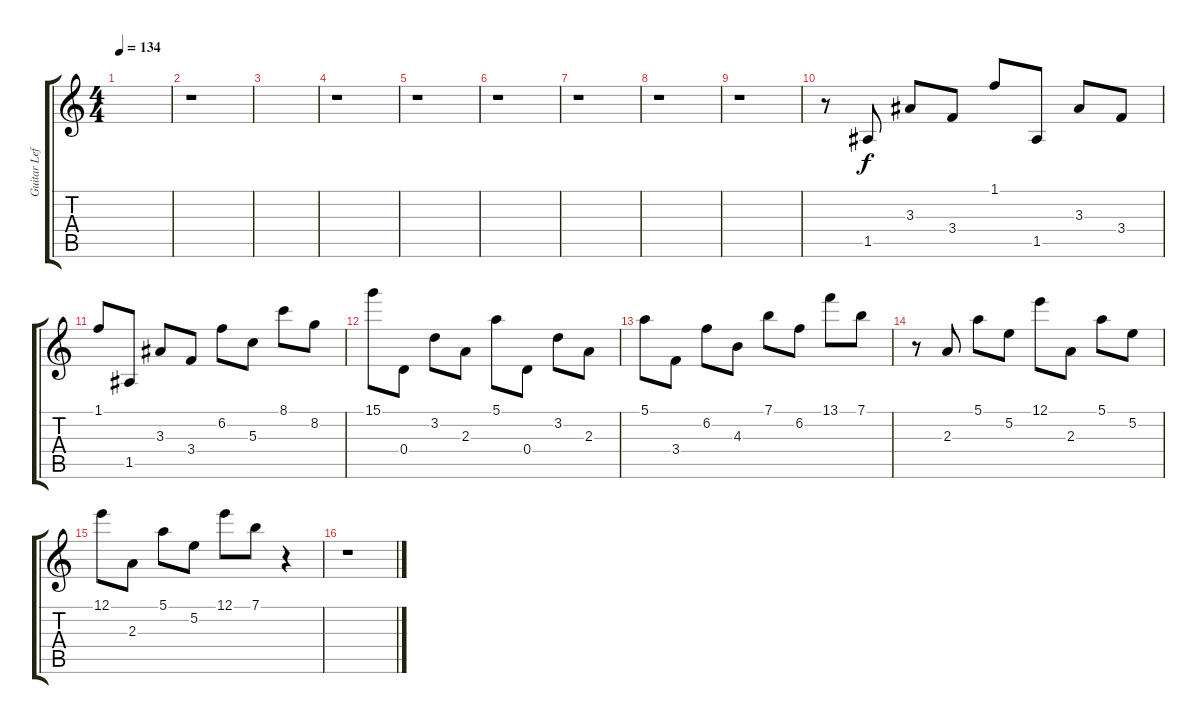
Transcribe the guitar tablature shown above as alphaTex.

\track ("Guitar Left 2 Normal" "Guitar Lef") {instrument electricguitarclean}
\staff {score tabs}
\tuning (E4 B3 G3 D3 A2 E2) {hide}
\ts (4 4)
\tempo 134
\clef g2
\ks c
|
r.1 |
|
r.1 |
r.1 |
r.1 |
r.1 |
r.1 |
r.1 |
r.8 1.5.8 3.3.8 3.4.8 1.1.8 1.5.8 3.3.8 3.4.8 |
1.1.8 1.5.8 3.3.8 3.4.8 6.2.8 5.3.8 8.1.8 8.2.8 |
15.1.8 0.4.8 3.2.8 2.3.8 5.1.8 0.4.8 3.2.8 2.3.8 |
5.1.8 3.4.8 6.2.8 4.3.8 7.1.8 6.2.8 13.1.8 7.1.8 |
r.8{volume 13 instrument electricguitarmuted} 2.3.8 5.1.8 5.2.8 12.1.8 2.3.8 5.1.8 5.2.8 |
12.1.8{instrument electricguitarmuted} 2.3.8 5.1.8 5.2.8 12.1.8 7.1.8 r.4 |
r.1{instrument electricguitarclean}
